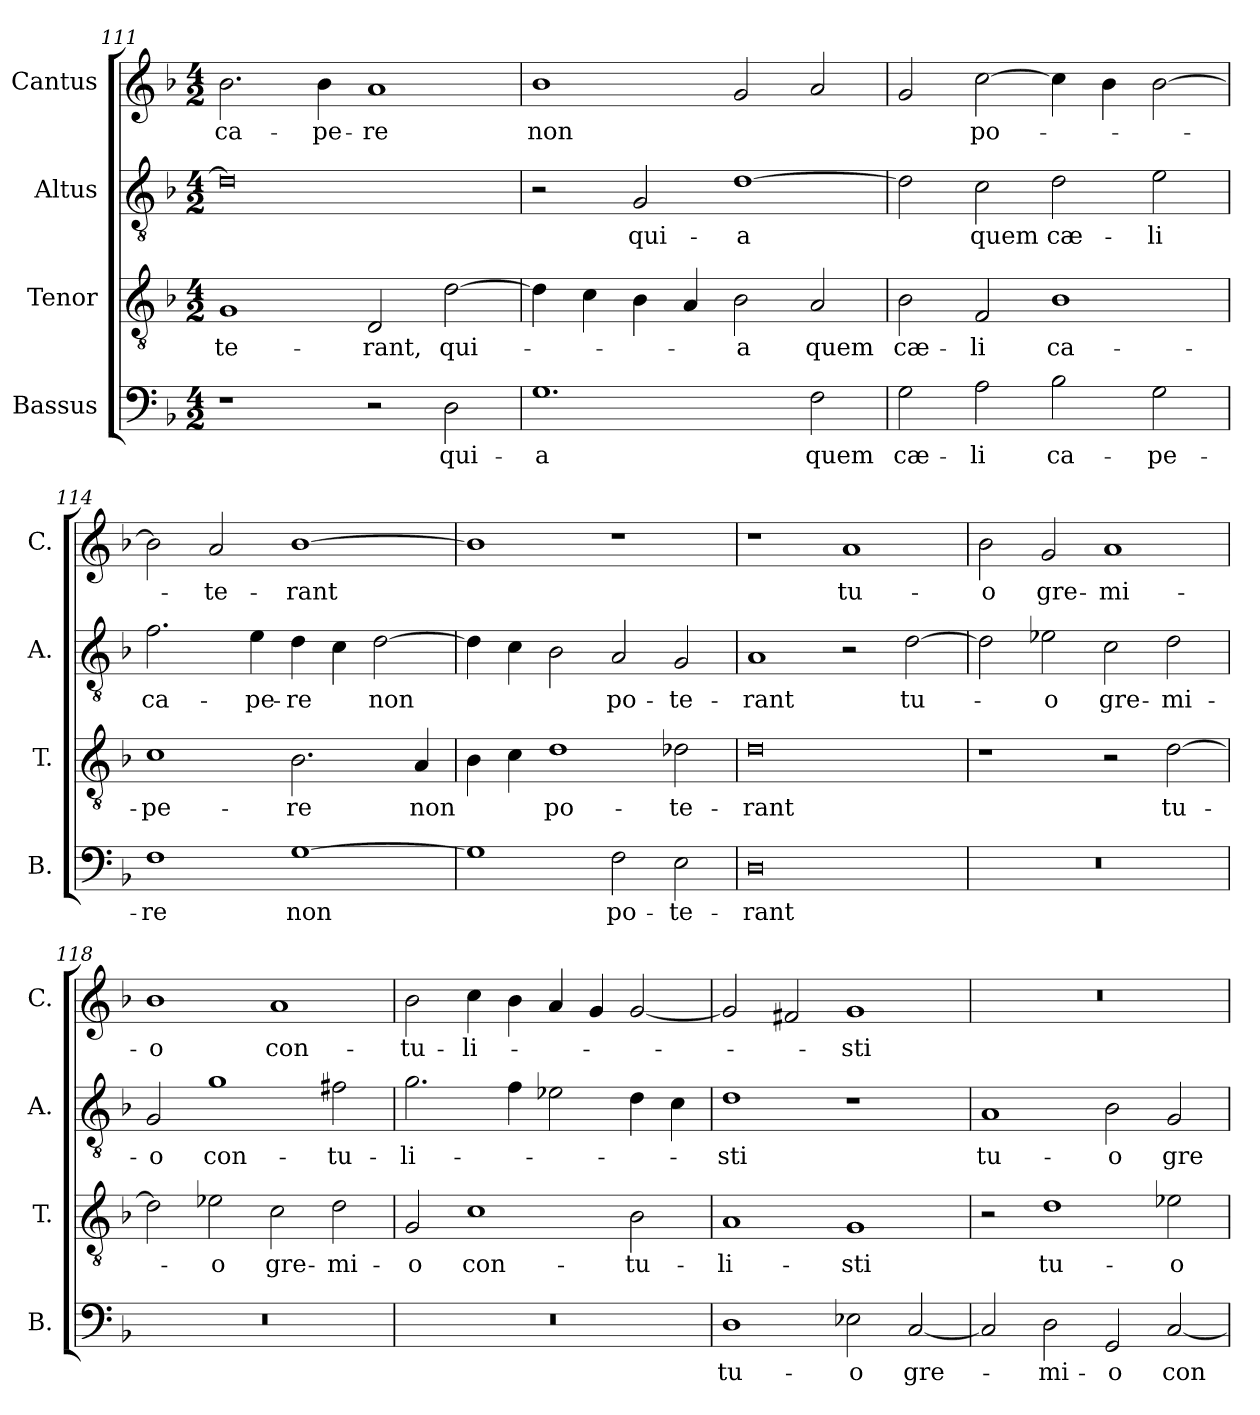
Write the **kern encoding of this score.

**kern	**text	**kern	**text	**kern	**text	**kern	**text
*part4	*part4	*part3	*part3	*part2	*part2	*part1	*part1
*staff4	*staff4	*staff3	*staff3	*staff2	*staff2	*staff1	*staff1
*I"Bassus	*	*I"Tenor	*	*I"Altus	*	*I"Cantus	*
*I'B.	*	*I'T.	*	*I'A.	*	*I'C.	*
*clefF4	*	*clefGv2	*	*clefGv2	*	*clefG2	*
*k[b-]	*	*k[b-]	*	*k[b-]	*	*k[b-]	*
*M4/2	*	*M4/2	*	*M4/2	*	*M4/2	*
=111	=111	=111	=111	=111	=111	=111	=111
!	!	!	!LO:LY:b	!	!	!	!LO:LY:b
1r	.	1G	-te-	0d]	.	2.b-\	ca-
!	!	!	!	!	!	!	!LO:LY:b
.	.	.	.	.	.	4b-\	-pe-
!	!	!	!LO:LY:b	!	!	!	!LO:LY:b
2r	.	2D/	-rant,	.	.	1a	-re
!	!LO:LY:b	!	!LO:LY:b	!	!	!	!
2D\	qui-	[2d\	qui-	.	.	.	.
=112	=112	=112	=112	=112	=112	=112	=112
!	!LO:LY:b	!	!	!	!	!	!LO:LY:b
1.G	-a	4d\]	.	2r	.	1b-	-non
.	.	4c\	.	.	.	.	.
!	!	!	!	!	!LO:LY:b	!	!
.	.	4B-\	.	2G/	qui-	.	.
.	.	4A/	.	.	.	.	.
!	!	!	!LO:LY:b	!	!LO:LY:b	!	!
.	.	2B-\	-a	[1d	-a	2g/	.
!	!LO:LY:b	!	!LO:LY:b	!	!	!	!
2F\	quem	2A/	quem	.	.	2a/	.
=113	=113	=113	=113	=113	=113	=113	=113
!	!LO:LY:b	!	!LO:LY:b	!	!	!	!
2G\	cæ-	2B-\	cæ-	2d\]	.	2g/	.
!	!LO:LY:b	!	!LO:LY:b	!	!LO:LY:b	!	!LO:LY:b
2A\	-li	2F/	-li	2c\	quem	[2cc\	po-
!	!LO:LY:b	!	!LO:LY:b	!	!LO:LY:b	!	!
2B-\	ca-	1B-	ca-	2d\	cæ-	4cc\]	.
.	.	.	.	.	.	4b-\	.
!	!LO:LY:b	!	!	!	!LO:LY:b	!	!
2G\	-pe-	.	.	2e\	-li	[2b-\	.
!!LO:LB:g=z
=114	=114	=114	=114	=114	=114	=114	=114
!	!LO:LY:b	!	!LO:LY:b	!	!LO:LY:b	!	!
1F	-re	1c	-pe-	2.f\	ca-	2b-\]	.
!	!	!	!	!	!	!	!LO:LY:b
.	.	.	.	.	.	2a/	-te-
!	!	!	!	!	!LO:LY:b	!	!
.	.	.	.	4e\	-pe-	.	.
!	!LO:LY:b	!	!LO:LY:b	!	!LO:LY:b	!	!LO:LY:b
[1G	non	2.B-\	-re	4d\	-re	[1b-	-rant
.	.	.	.	4c\	.	.	.
!	!	!	!	!	!LO:LY:b	!	!
.	.	.	.	[2d\	-non	.	.
!	!	!	!LO:LY:b	!	!	!	!
.	.	4A/	-non	.	.	.	.
=115	=115	=115	=115	=115	=115	=115	=115
1G]	.	4B-\	.	4d\]	.	1b-]	.
.	.	4c\	.	4c\	.	.	.
!	!	!	!LO:LY:b	!	!	!	!
.	.	1d	po-	2B-\	.	.	.
!	!LO:LY:b	!	!	!	!LO:LY:b	!	!
2F\	po-	.	.	2A/	po-	1r	.
!	!LO:LY:b	!	!LO:LY:b	!	!LO:LY:b	!	!
2E\	-te-	2d-X\	-te-	2G/	-te-	.	.
=116	=116	=116	=116	=116	=116	=116	=116
!	!LO:LY:b	!	!LO:LY:b	!	!LO:LY:b	!	!
0D	-rant	0d	-rant	1A	-rant	1r	.
!	!	!	!	!	!	!	!LO:LY:b
.	.	.	.	2r	.	1a	tu-
!	!	!	!	!	!LO:LY:b	!	!
.	.	.	.	[2d\	tu-	.	.
=117	=117	=117	=117	=117	=117	=117	=117
!	!	!	!	!	!	!	!LO:LY:b
0r	.	1r	.	2d\]	.	2b-\	-o
!	!	!	!	!	!LO:LY:b	!	!LO:LY:b
.	.	.	.	2e-X\	-o	2g/	gre-
!	!	!	!	!	!LO:LY:b	!	!LO:LY:b
.	.	2r	.	2c\	gre-	1a	-mi-
!	!	!	!LO:LY:b	!	!LO:LY:b	!	!
.	.	[2d\	tu-	2d\	-mi-	.	.
=118	=118	=118	=118	=118	=118	=118	=118
!	!	!	!	!	!LO:LY:b	!	!LO:LY:b
0r	.	2d\]	.	2G/	-o	1b-	-o
!	!	!	!LO:LY:b	!	!LO:LY:b	!	!
.	.	2e-X\	-o	1g	con-	.	.
!	!	!	!LO:LY:b	!	!	!	!LO:LY:b
.	.	2c\	gre-	.	.	1a	con-
!	!	!	!LO:LY:b	!	!LO:LY:b	!	!
.	.	2d\	-mi-	2f#X\	-tu-	.	.
!!LO:LB:g=z
=119	=119	=119	=119	=119	=119	=119	=119
!	!	!	!LO:LY:b	!	!LO:LY:b	!	!LO:LY:b
0r	.	2G/	-o	2.g\	-li-	2b-\	-tu-
!	!	!	!LO:LY:b	!	!	!	!LO:LY:b
.	.	1c	con-	.	.	4cc\	-li-
.	.	.	.	4f\	.	4b-\	.
.	.	.	.	2e-X\	.	4a/	.
.	.	.	.	.	.	4g/	.
!	!	!	!LO:LY:b	!	!	!	!
.	.	2B-\	-tu-	4d\	.	[2g/	.
.	.	.	.	4c\	.	.	.
=120	=120	=120	=120	=120	=120	=120	=120
!	!LO:LY:b	!	!LO:LY:b	!	!LO:LY:b	!	!
1D	tu-	1A	-li-	1d	-sti	2g/]	.
.	.	.	.	.	.	2f#X/	.
!	!LO:LY:b	!	!LO:LY:b	!	!	!	!LO:LY:b
2E-X\	-o	1G	-sti	1r	.	1g	-sti
!	!LO:LY:b	!	!	!	!	!	!
[2C/	gre-	.	.	.	.	.	.
=121	=121	=121	=121	=121	=121	=121	=121
!	!	!	!	!	!LO:LY:b	!	!
2C/]	.	2r	.	1A	tu-	0r	.
!	!LO:LY:b	!	!LO:LY:b	!	!	!	!
2D\	-mi-	1d	tu-	.	.	.	.
!	!LO:LY:b	!	!	!	!LO:LY:b	!	!
2GG/	-o	.	.	2B-\	-o	.	.
!	!LO:LY:b	!	!LO:LY:b	!	!LO:LY:b	!	!
[2C/	con-	2e-X\	-o	2G/	gre-	.	.
=	=	=	=	=	=	=	=
*-	*-	*-	*-	*-	*-	*-	*-
